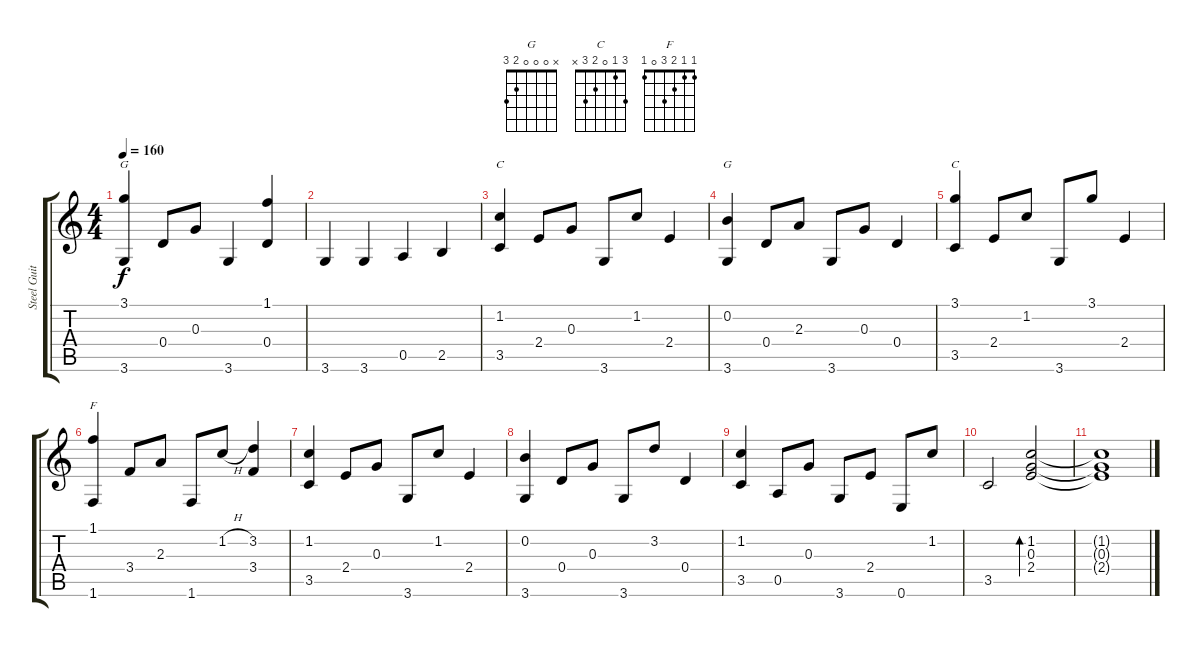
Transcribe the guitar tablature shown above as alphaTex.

\track ("Steel Guitar" "Steel Guit") {instrument acousticguitarsteel}
\staff {score tabs}
\tuning (E4 B3 G3 D3 A2 E2) {hide}
\chord ("G" 3 0 0 0 2 3)
\chord ("C" 0 1 0 2 3 x)
\chord ("G" x 0 0 0 2 3)
\chord ("C" 3 1 0 2 3 x)
\chord ("F" 1 1 2 3 0 1)
\ts (4 4)
\tempo 160
\clef g2
\ks c
(3.1 3.6).4{ch "G" dy f} 0.4.8 0.3.8 3.6.4 (1.1 0.4).4 |
3.6.4 3.6.4 0.5.4 2.5.4 |
(1.2 3.5).4{ch "C"} 2.4.8 0.3.8 3.6.8 1.2.8 2.4.4 |
(0.2 3.6).4{ch "G"} 0.4.8 2.3.8 3.6.8 0.3.8 0.4.4 |
(3.1 3.5).4{ch "C"} 2.4.8 1.2.8 3.6.8 3.1.8 2.4.4 |
(1.1 1.6).4{ch "F"} 3.4.8 2.3.8 1.6.8 1.2{h}.8 (3.2 3.4).4 |
(1.2 3.5).4 2.4.8 0.3.8 3.6.8 1.2.8 2.4.4 |
(0.2 3.6).4 0.4.8 0.3.8 3.6.8 3.2.8 0.4.4 |
(1.2 3.5).4 0.5.8 0.3.8 3.6.8 2.4.8 0.6.8 1.2.8 |
3.5.2 (1.2 0.3 2.4).2{bd 120} |
(1.2{t} 0.3{t} 2.4{t}).1
